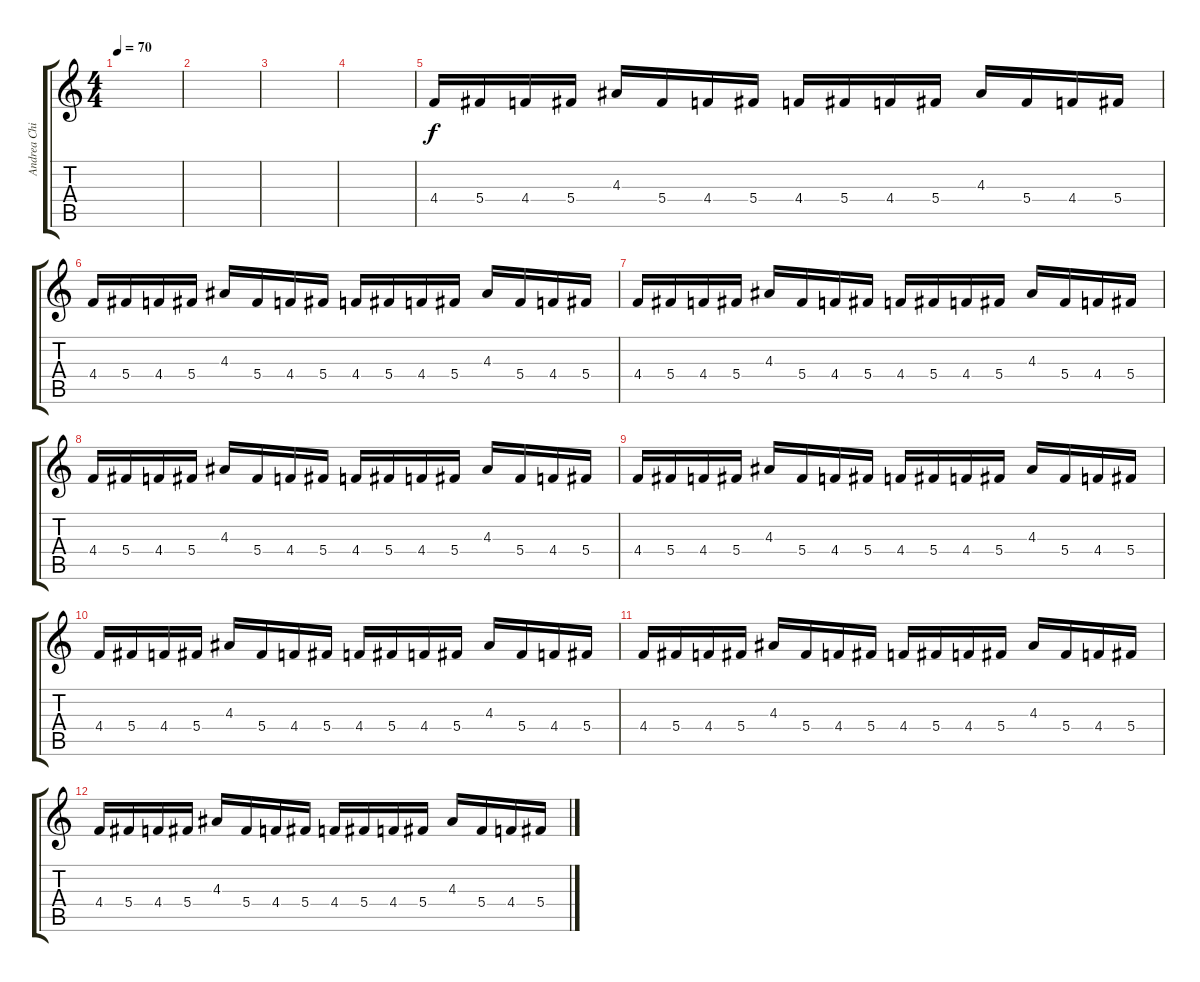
\track ("Andrea Chiodetti Dist." "Andrea Chi") {instrument distortionguitar}
\staff {score tabs}
\tuning (Eb4 Bb3 Gb3 Db3 Ab2 Eb2) {hide}
\ts (4 4)
\tempo 70
\clef g2
\ks c
|
|
|
|
4.4.16 5.4.16 4.4.16 5.4.16 4.3.16 5.4.16 4.4.16 5.4.16 4.4.16 5.4.16 4.4.16 5.4.16 4.3.16 5.4.16 4.4.16 5.4.16 |
4.4.16 5.4.16 4.4.16 5.4.16 4.3.16 5.4.16 4.4.16 5.4.16 4.4.16 5.4.16 4.4.16 5.4.16 4.3.16 5.4.16 4.4.16 5.4.16 |
4.4.16 5.4.16 4.4.16 5.4.16 4.3.16 5.4.16 4.4.16 5.4.16 4.4.16 5.4.16 4.4.16 5.4.16 4.3.16 5.4.16 4.4.16 5.4.16 |
4.4.16 5.4.16 4.4.16 5.4.16 4.3.16 5.4.16 4.4.16 5.4.16 4.4.16 5.4.16 4.4.16 5.4.16 4.3.16 5.4.16 4.4.16 5.4.16 |
4.4.16 5.4.16 4.4.16 5.4.16 4.3.16 5.4.16 4.4.16 5.4.16 4.4.16 5.4.16 4.4.16 5.4.16 4.3.16 5.4.16 4.4.16 5.4.16 |
4.4.16 5.4.16 4.4.16 5.4.16 4.3.16 5.4.16 4.4.16 5.4.16 4.4.16 5.4.16 4.4.16 5.4.16 4.3.16 5.4.16 4.4.16 5.4.16 |
4.4.16 5.4.16 4.4.16 5.4.16 4.3.16 5.4.16 4.4.16 5.4.16 4.4.16 5.4.16 4.4.16 5.4.16 4.3.16 5.4.16 4.4.16 5.4.16 |
4.4.16 5.4.16 4.4.16 5.4.16 4.3.16 5.4.16 4.4.16 5.4.16 4.4.16 5.4.16 4.4.16 5.4.16 4.3.16 5.4.16 4.4.16 5.4.16
